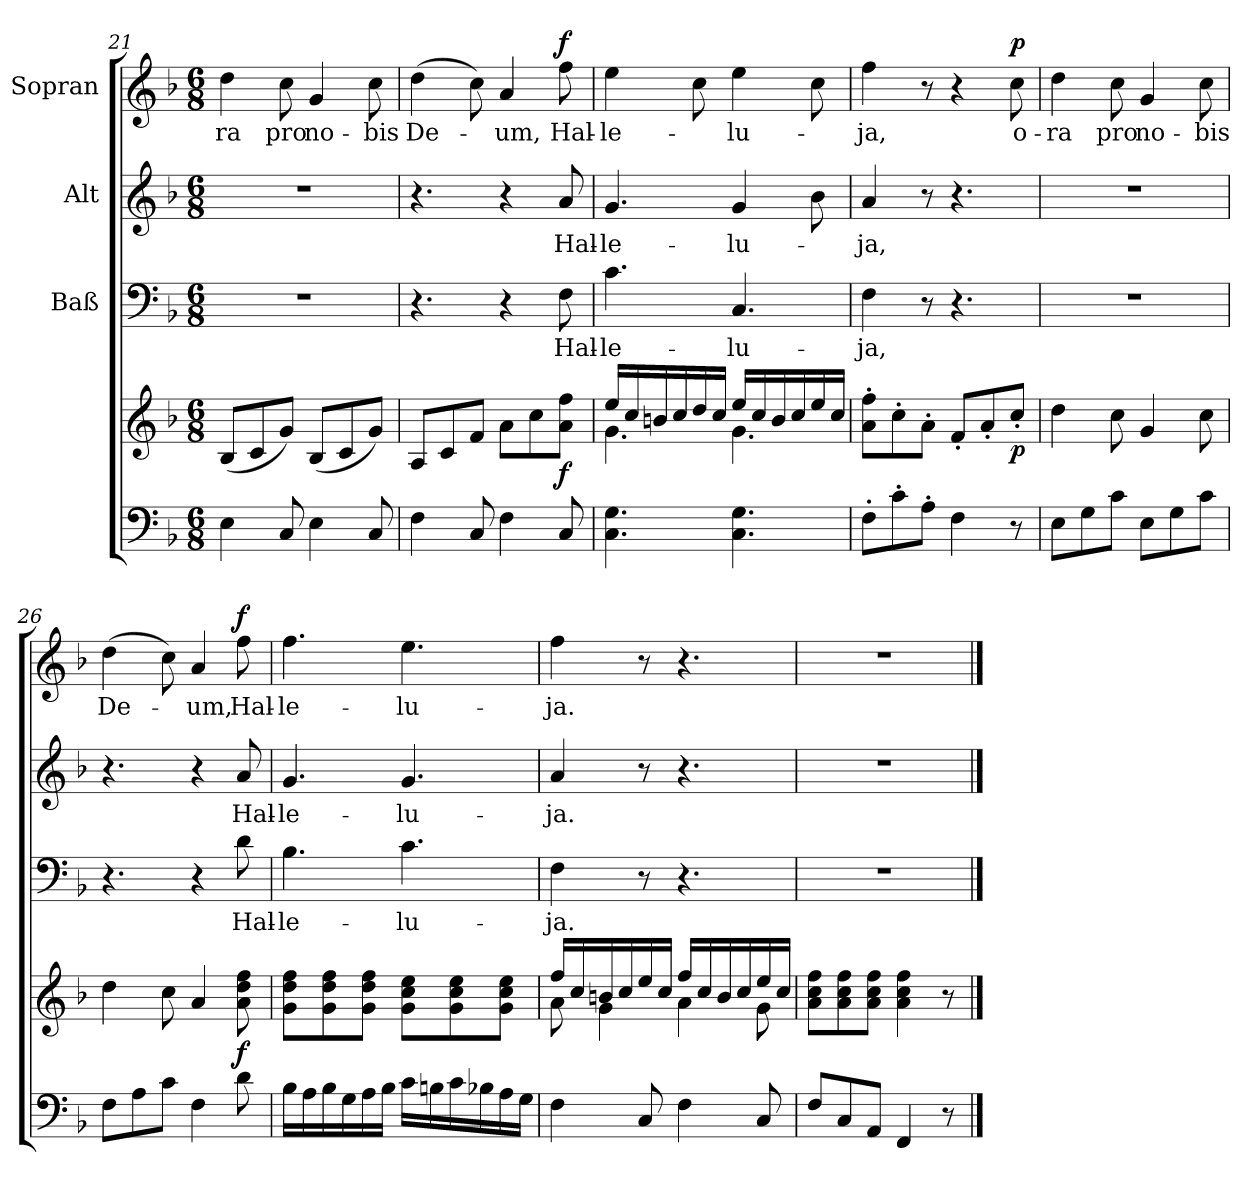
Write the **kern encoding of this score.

**kern	**kern	**dynam	**kern	**text	**kern	**text	**kern	**text	**dynam
*part4	*part4	*part4	*part3	*part3	*part2	*part2	*part1	*part1	*part1
*staff5	*staff4	*staff4/5	*staff3	*staff3	*staff2	*staff2	*staff1	*staff1	*staff1
*	*	*	*I"Baß	*	*I"Alt	*	*I"Sopran	*	*
*clefF4	*clefG2	*	*clefF4	*	*clefG2	*	*clefG2	*	*
*k[b-]	*k[b-]	*	*k[b-]	*	*k[b-]	*	*k[b-]	*	*
*F:	*F:	*	*F:	*	*F:	*	*F:	*	*
*M6/8	*M6/8	*	*M6/8	*	*M6/8	*	*M6/8	*	*
=21	=21	=21	=21	=21	=21	=21	=21	=21	=21
!	!	!	!	!	!	!	!	!LO:LY:b	!
4E\	(<8B-/L	.	2.r	.	2.r	.	4dd\	-ra	.
.	8c/	.	.	.	.	.	.	.	.
!	!	!	!	!	!	!	!	!LO:LY:b	!
8C/	8g/J)	.	.	.	.	.	8cc\	pro	.
!	!	!	!	!	!	!	!	!LO:LY:b	!
4E\	(<8B-/L	.	.	.	.	.	4g/	no-	.
.	8c/	.	.	.	.	.	.	.	.
!	!	!	!	!	!	!	!	!LO:LY:b	!
8C/	8g/J)	.	.	.	.	.	8cc\	-bis	.
!!LO:LB:g=z
=22	=22	=22	=22	=22	=22	=22	=22	=22	=22
!	!	!	!	!	!	!	!	!LO:LY:b	!
4F\	8A/L	.	4.r	.	4.r	.	(>4dd\	De-	.
.	8c/	.	.	.	.	.	.	.	.
8C/	8f/J	.	.	.	.	.	8cc\)	.	.
!	!	!	!	!	!	!	!	!LO:LY:b	!
4F\	8a\L	.	4r	.	4r	.	4a/	-um,	.
.	8cc\	.	.	.	.	.	.	.	.
!	!	!LO:DY:b	!	!LO:LY:b	!	!LO:LY:b	!	!LO:LY:b	!LO:DY:a
8C/	8a\ 8ff\J	f	8F\	Hal-	8a/	Hal-	8ff\	Hal-	f
=23	=23	=23	=23	=23	=23	=23	=23	=23	=23
*	*^	*	*	*	*	*	*	*	*
!	!	!	!	!	!LO:LY:b	!	!LO:LY:b	!	!LO:LY:b	!
4.C\ 4.G\	16ee/LL	4.g\	.	4.c\	-le-	4.g/	-le-	4ee\	-le-	.
.	16cc/	.	.	.	.	.	.	.	.	.
.	16bn/	.	.	.	.	.	.	.	.	.
.	16cc/	.	.	.	.	.	.	.	.	.
.	16dd/	.	.	.	.	.	.	8cc\	.	.
.	16cc/JJ	.	.	.	.	.	.	.	.	.
!	!	!	!	!	!LO:LY:b	!	!LO:LY:b	!	!LO:LY:b	!
4.C\ 4.G\	16ee/LL	4.g\	.	4.C/	-lu-	4g/	-lu-	4ee\	-lu-	.
.	16cc/	.	.	.	.	.	.	.	.	.
.	16b/	.	.	.	.	.	.	.	.	.
.	16cc/	.	.	.	.	.	.	.	.	.
.	16ee/	.	.	.	.	8b-\	.	8cc\	.	.
.	16cc/JJ	.	.	.	.	.	.	.	.	.
*	*v	*v	*	*	*	*	*	*	*	*
=24	=24	=24	=24	=24	=24	=24	=24	=24	=24
!	!	!	!	!LO:LY:b	!	!LO:LY:b	!	!LO:LY:b	!
8F'>\L	8a\'> 8ff\'>L	.	4F\	-ja,	4a/	-ja,	4ff\	-ja,	.
8c'>\	8cc'>\	.	.	.	.	.	.	.	.
8A'>\J	8a'>\J	.	8r	.	8r	.	8r	.	.
4F\	8f'</L	.	4.r	.	4.r	.	4r	.	.
.	8a'</	.	.	.	.	.	.	.	.
!	!	!LO:DY:b	!	!	!	!	!	!LO:LY:b	!LO:DY:a
8r	8cc'</J	p	.	.	.	.	8cc\	o-	p
=25	=25	=25	=25	=25	=25	=25	=25	=25	=25
!	!	!	!	!	!	!	!	!LO:LY:b	!
8E\L	4dd\	.	2.r	.	2.r	.	4dd\	-ra	.
8G\	.	.	.	.	.	.	.	.	.
!	!	!	!	!	!	!	!	!LO:LY:b	!
8c\J	8cc\	.	.	.	.	.	8cc\	pro	.
!	!	!	!	!	!	!	!	!LO:LY:b	!
8E\L	4g/	.	.	.	.	.	4g/	no-	.
8G\	.	.	.	.	.	.	.	.	.
!	!	!	!	!	!	!	!	!LO:LY:b	!
8c\J	8cc\	.	.	.	.	.	8cc\	-bis	.
=26	=26	=26	=26	=26	=26	=26	=26	=26	=26
!	!	!	!	!	!	!	!	!LO:LY:b	!
8F\L	4dd\	.	4.r	.	4.r	.	(>4dd\	De-	.
8A\	.	.	.	.	.	.	.	.	.
8c\J	8cc\	.	.	.	.	.	8cc\)	.	.
!	!	!	!	!	!	!	!	!LO:LY:b	!
4F\	4a/	.	4r	.	4r	.	4a/	-um,	.
!	!	!LO:DY:b	!	!LO:LY:b	!	!LO:LY:b	!	!LO:LY:b	!LO:DY:a
8d\	8a\ 8dd\ 8ff\	f	8d\	Hal-	8a/	Hal-	8ff\	Hal-	f
!!LO:PB:g=z
=27	=27	=27	=27	=27	=27	=27	=27	=27	=27
!	!	!	!	!LO:LY:b	!	!LO:LY:b	!	!LO:LY:b	!
16B-\LL	8g\ 8dd\ 8ff\L	.	4.B-\	-le-	4.g/	-le-	4.ff\	-le-	.
16A\	.	.	.	.	.	.	.	.	.
16B-\	8g\ 8dd\ 8ff\	.	.	.	.	.	.	.	.
16G\	.	.	.	.	.	.	.	.	.
16A\	8g\ 8dd\ 8ff\J	.	.	.	.	.	.	.	.
16B-\JJ	.	.	.	.	.	.	.	.	.
!	!	!	!	!LO:LY:b	!	!LO:LY:b	!	!LO:LY:b	!
16c\LL	8g\ 8cc\ 8ee\L	.	4.c\	-lu-	4.g/	-lu-	4.ee\	-lu-	.
16Bn\	.	.	.	.	.	.	.	.	.
16c\	8g\ 8cc\ 8ee\	.	.	.	.	.	.	.	.
16B-X\	.	.	.	.	.	.	.	.	.
16A\	8g\ 8cc\ 8ee\J	.	.	.	.	.	.	.	.
16G\JJ	.	.	.	.	.	.	.	.	.
=28	=28	=28	=28	=28	=28	=28	=28	=28	=28
*	*^	*	*	*	*	*	*	*	*
!	!	!	!	!	!LO:LY:b	!	!LO:LY:b	!	!LO:LY:b	!
4F\	16ff/LL	8a\	.	4F\	-ja.	4a/	-ja.	4ff\	-ja.	.
.	16cc/	.	.	.	.	.	.	.	.	.
.	16bn/	4g\	.	.	.	.	.	.	.	.
.	16cc/	.	.	.	.	.	.	.	.	.
8C/	16ee/	.	.	8r	.	8r	.	8r	.	.
.	16cc/JJ	.	.	.	.	.	.	.	.	.
4F\	16ff/LL	4a\	.	4.r	.	4.r	.	4.r	.	.
.	16cc/	.	.	.	.	.	.	.	.	.
.	16b/	.	.	.	.	.	.	.	.	.
.	16cc/	.	.	.	.	.	.	.	.	.
8C/	16ee/	8g\	.	.	.	.	.	.	.	.
.	16cc/JJ	.	.	.	.	.	.	.	.	.
*	*v	*v	*	*	*	*	*	*	*	*
=29	=29	=29	=29	=29	=29	=29	=29	=29	=29
8F/L	8a\ 8cc\ 8ff\L	.	2.r	.	2.r	.	2.r	.	.
8C/	8a\ 8cc\ 8ff\	.	.	.	.	.	.	.	.
8AA/J	8a\ 8cc\ 8ff\J	.	.	.	.	.	.	.	.
4FF/	4a\ 4cc\ 4ff\	.	.	.	.	.	.	.	.
8r	8r	.	.	.	.	.	.	.	.
==	==	==	==	==	==	==	==	==	==
*-	*-	*-	*-	*-	*-	*-	*-	*-	*-
